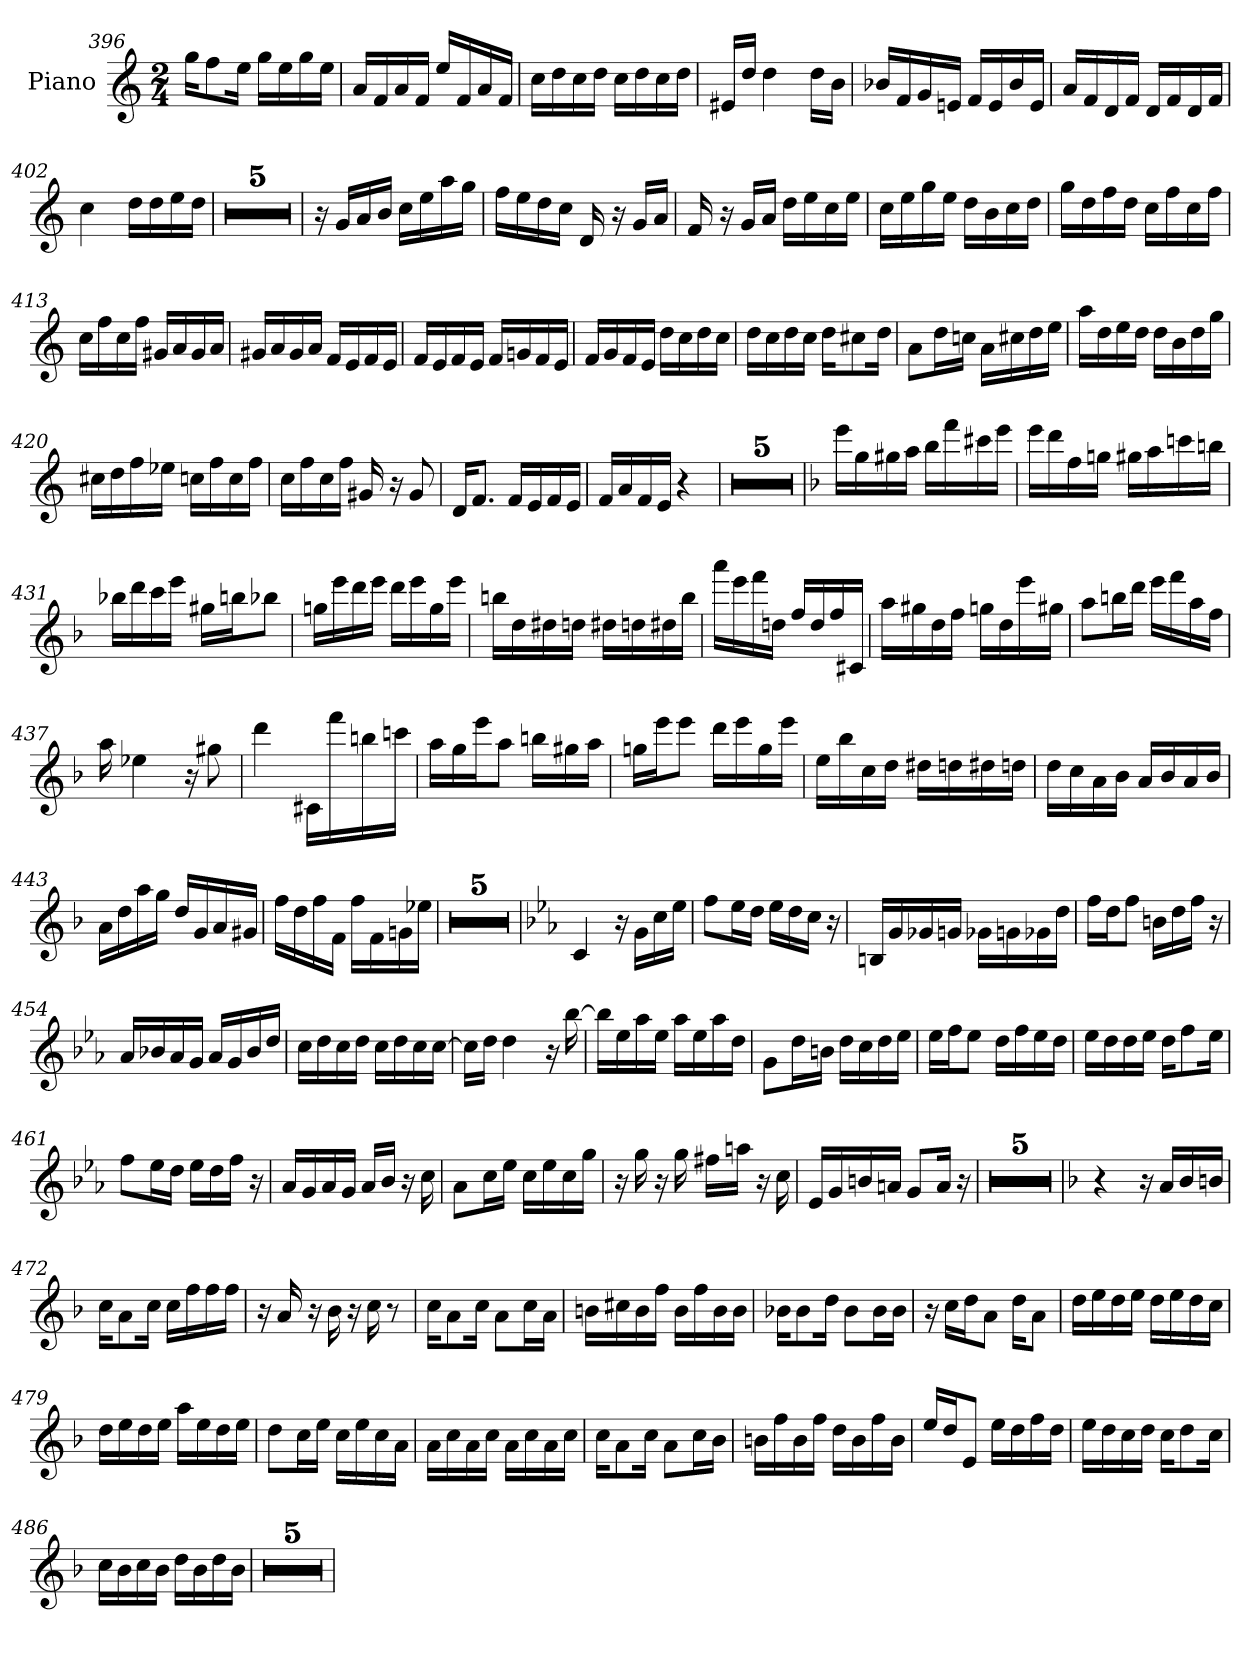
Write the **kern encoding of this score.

**kern
*part1
*staff1
*I"Piano
*I'Pno
*clefG2
*k[]
*C:
*M2/4
=396
16gg\KL
8ff\
16ee\Jk
16gg\LL
16ee\
16gg\
16ee\JJ
=397
16a/LL
16f/
16a/
16f/JJ
16ee/LL
16f/
16a/
16f/JJ
=398
16cc\LL
16dd\
16cc\
16dd\JJ
16cc\LL
16dd\
16cc\
16dd\JJ
=399
16e#X/LL
16dd/JJ
4dd\
16dd\LL
16b\JJ
!!LO:LB:g=z
=400
16b-X/LL
16f/
16g/
16en/JJ
16f/LL
16e/
16b-/
16e/JJ
=401
16a/LL
16f/
16d/
16f/JJ
16d/LL
16f/
16d/
16f/JJ
=402
4cc\
16dd\LL
16dd\
16ee\
16dd\JJ
=403
2r
=404
2r
=405
2r
=406
2r
=407
2r
!!LO:LB:g=z
=408
!!LO:REH:place=s1:b:enc=none:fs=14:t=Melody 17
*MM60
16r
16g/LL
16a/
16b/JJ
16cc\LL
16ee\
16aa\
16gg\JJ
=409
16ff\LL
16ee\
16dd\
16cc\JJ
16d/
16r
16g/LL
16a/JJ
=410
16f/
16r
16g/LL
16a/JJ
16dd\LL
16ee\
16cc\
16ee\JJ
=411
16cc\LL
16ee\
16gg\
16ee\JJ
16dd\LL
16b\
16cc\
16dd\JJ
=412
16gg\LL
16dd\
16ff\
16dd\JJ
16cc\LL
16ff\
16cc\
16ff\JJ
!!LO:LB:g=z
=413
16cc\LL
16ff\
16cc\
16ff\JJ
16g#X/LL
16a/
16g#/
16a/JJ
=414
16g#X/LL
16a/
16g#/
16a/JJ
16f/LL
16e/
16f/
16e/JJ
=415
16f/LL
16e/
16f/
16e/JJ
16f/LL
16gn/
16f/
16e/JJ
=416
16f/LL
16g/
16f/
16e/JJ
16dd\LL
16cc\
16dd\
16cc\JJ
=417
16dd\LL
16cc\
16dd\
16cc\JJ
16dd\KL
8cc#X\
16dd\Jk
!!LO:LB:g=z
=418
8a\L
16dd\L
16ccn\JJ
16a\LL
16cc#X\
16dd\
16ee\JJ
=419
16aa\LL
16dd\
16ee\
16dd\JJ
16dd\LL
16b\
16dd\
16gg\JJ
=420
16cc#X\LL
16dd\
16ff\
16ee-X\JJ
16ccn\LL
16ff\
16cc\
16ff\JJ
=421
16cc\LL
16ff\
16cc\
16ff\JJ
16g#X/
16r
8g#/
=422
16d/KL
8.f/J
16f/LL
16e/
16f/
16e/JJ
!!LO:LB:g=z
=423
16f/LL
16a/
16f/
16e/JJ
4r
=424
2r
=425
2r
=426
2r
=427
2r
=428
2r
=429
!!LO:REH:place=s1:b:enc=none:fs=14:t=Melody 18
*k[b-]
*F:
*MM60
16eee\LL
16gg\
16gg#X\
16aa\JJ
16bb-\LL
16fff\
16ccc#X\
16eee\JJ
=430
16eee\LL
16ddd\
16ff\
16ggn\JJ
16gg#X\LL
16aa\
16cccn\
16bbn\JJ
!!LO:LB:g=z
=431
16bb-X\LL
16ddd\
16ccc\
16eee\JJ
16gg#X\LL
16bbn\J
8bb-X\J
=432
16ggn\LL
16eee\
16ddd\
16eee\JJ
16ddd\LL
16eee\
16gg\
16eee\JJ
=433
16bbn\LL
16dd\
16dd#X\
16ddn\JJ
16dd#X\LL
16ddn\
16dd#X\
16bb\JJ
=434
16aaa\LL
16eee\
16fff\
16ddn\JJ
16ff/LL
16dd/
16ff/
16c#X/JJ
!!LO:LB:g=z
=435
16aa\LL
16gg#X\
16dd\
16ff\JJ
16ggn\LL
16dd\
16eee\
16gg#X\JJ
=436
8aa\L
16bbn\L
16ddd\JJ
16eee\LL
16fff\
16aa\
16ff\JJ
=437
16aa\
4ee-X\
16r
8gg#X\
=438
4ddd\
16c#X\LL
16fff\
16bbn\
16cccn\JJ
=439
16aa\LL
16gg\
16eee\J
8aa\J
16bbn\LL
16gg#X\
16aa\JJ
!!LO:LB:g=z
=440
16ggn\LL
16eee\J
8eee\J
16ddd\LL
16eee\
16gg\
16eee\JJ
=441
16ee\LL
16bb-\
16cc\
16dd\JJ
16dd#X\LL
16ddn\
16dd#X\
16ddn\JJ
=442
16dd\LL
16cc\
16a\
16b-\JJ
16a/LL
16b-/
16a/
16b-/JJ
=443
16a\LL
16dd\
16aa\
16gg\JJ
16dd/LL
16g/
16a/
16g#X/JJ
=444
16ff\LL
16dd\
16ff\
16f\JJ
16ff\LL
16f\
16gn\
16ee-X\JJ
!!LO:LB:g=z
=445
2r
=446
2r
=447
2r
=448
2r
=449
2r
=450
!!LO:REH:place=s1:b:enc=none:fs=14:t=Melody 19
*k[b-e-a-]
*E-:
*MM60
4c/
16r
16g\LL
16cc\
16ee-\JJ
=451
8ff\L
16ee-\L
16dd\JJ
16ee-\LL
16dd\
16cc\JJ
16r
!!LO:LB:g=z
=452
16Bn/LL
16g/
16g-X/
16gn/JJ
16g-X\LL
16gn\
16g-X\
16dd\JJ
=453
16ff\LL
16dd\J
8ff\J
16bn\LL
16dd\
16ff\JJ
16r
=454
16a-/LL
16b-X/
16a-/
16g/JJ
16a-/LL
16g/
16b-/
16dd/JJ
=455
16cc\LL
16dd\
16cc\
16dd\JJ
16cc\LL
16dd\
16cc\
[16cc\JJ
=456
16cc\LL]
16dd\JJ
4dd\
16r
[16bb-\
!!LO:PB:g=z
=457
16bb-\LL]
16ee-\
16aa-\
16ee-\JJ
16aa-\LL
16ee-\
16aa-\
16dd\JJ
=458
8g\L
16dd\L
16bn\JJ
16dd\LL
16cc\
16dd\
16ee-\JJ
=459
16ee-\LL
16ff\J
8ee-\J
16dd\LL
16ff\
16ee-\
16dd\JJ
=460
16ee-\LL
16dd\
16dd\
16ee-\JJ
16dd\KL
8ff\
16ee-\Jk
=461
8ff\L
16ee-\L
16dd\JJ
16ee-\LL
16dd\
16ff\JJ
16r
!!LO:LB:g=z
=462
16a-/LL
16g/
16a-/
16g/JJ
16a-/LL
16b-/JJ
16r
16cc\
=463
8a-\L
16cc\L
16ee-\JJ
16cc\LL
16ee-\
16cc\
16gg\JJ
=464
16r
16gg\
16r
16gg\
16ff#X\LL
16aan\JJ
16r
16cc\
=465
16e-/LL
16g/
16bn/
16an/JJ
8g/L
16a/Jk
16r
=466
2r
=467
2r
!!LO:LB:g=z
=468
2r
=469
2r
=470
2r
=471
!!LO:REH:place=s1:b:enc=none:fs=14:t=Melody 20
*k[b-]
*F:
*MM60
4r
16r
16a/LL
16b-/
16bn/JJ
=472
16cc\KL
8a\
16cc\Jk
16cc\LL
16ff\
16ff\
16ff\JJ
=473
16r
16a/
16r
16b-\
16r
16cc\
8r
=474
16cc\KL
8a\
16cc\Jk
8a\L
16cc\L
16a\JJ
!!LO:LB:g=z
=475
16bn\LL
16cc#X\
16b\
16ff\JJ
16b\LL
16ff\
16b\
16b\JJ
=476
16b-X\KL
8b-\
16dd\Jk
8b-\L
16b-\L
16b-\JJ
=477
16r
16cc\LL
16dd\J
8a\J
16dd\KL
8a\J
=478
16dd\LL
16ee\
16dd\
16ee\JJ
16dd\LL
16ee\
16dd\
16cc\JJ
=479
16dd\LL
16ee\
16dd\
16ee\JJ
16aa\LL
16ee\
16dd\
16ee\JJ
!!LO:LB:g=z
=480
8dd\L
16cc\L
16ee\JJ
16cc\LL
16ee\
16cc\
16a\JJ
=481
16a\LL
16cc\
16a\
16cc\JJ
16a\LL
16cc\
16a\
16cc\JJ
=482
16cc\KL
8a\
16cc\Jk
8a\L
16cc\L
16b-\JJ
=483
16bn\LL
16ff\
16b\
16ff\JJ
16dd\LL
16b\
16ff\
16b\JJ
=484
16ee/LL
16dd/J
8e/J
16ee\LL
16dd\
16ff\
16dd\JJ
!!LO:LB:g=z
=485
16ee\LL
16dd\
16cc\
16dd\JJ
16cc\KL
8dd\
16cc\Jk
=486
16cc\LL
16b-\
16cc\
16b-\JJ
16dd\LL
16b-\
16dd\
16b-\JJ
=487
2r
=488
2r
=489
2r
=490
2r
=491
2r
=
*-
